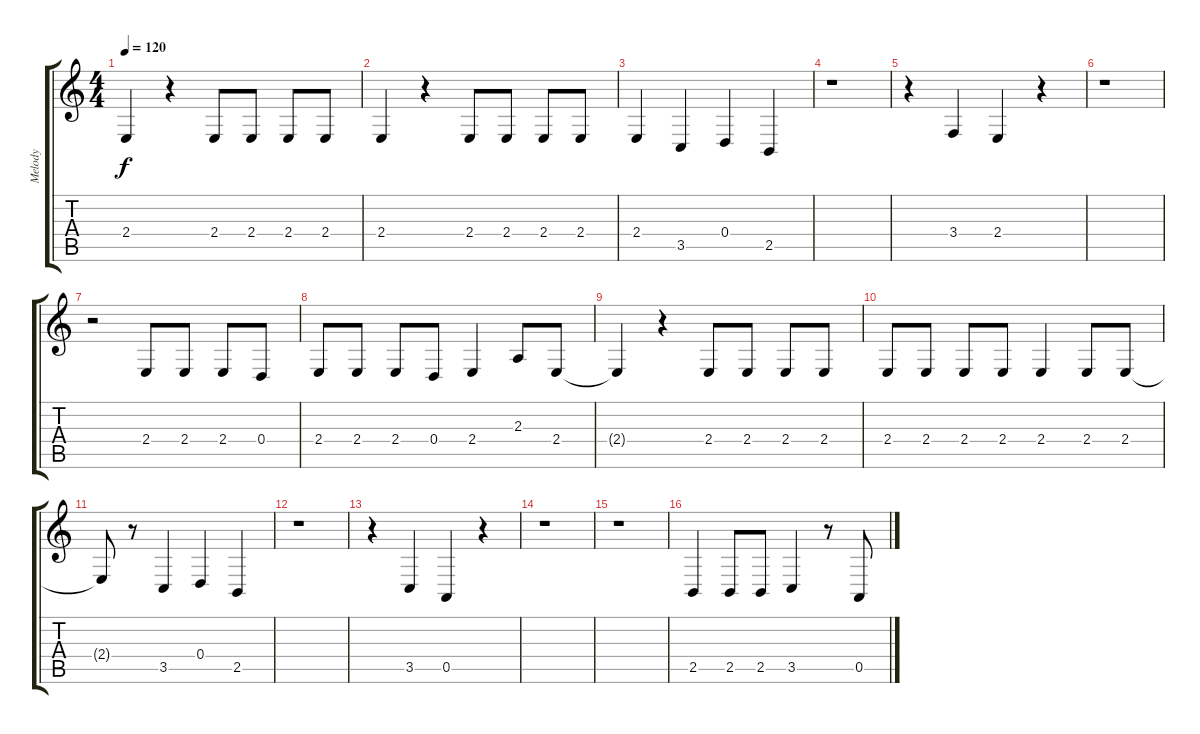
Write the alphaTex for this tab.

\track ("Melody" "Melody") {instrument fx4atmosphere}
\staff {score tabs}
\tuning (E4 B3 G3 D3 A2 E2) {hide}
\ts (4 4)
\tempo 120
\clef g2
\ks c
2.4{t}.4{dy f} r.4 2.4.8 2.4.8 2.4.8 2.4.8 |
2.4.4 r.4 2.4.8 2.4.8 2.4.8 2.4.8 |
2.4.4 3.5.4 0.4.4 2.5.4 |
r.1 |
r.4 3.4.4 2.4.4 r.4 |
r.1 |
r.2 2.4.8 2.4.8 2.4.8 0.4.8 |
2.4.8 2.4.8 2.4.8 0.4.8 2.4.4 2.3.8 2.4.8 |
2.4{t}.4 r.4 2.4.8 2.4.8 2.4.8 2.4.8 |
2.4.8 2.4.8 2.4.8 2.4.8 2.4.4 2.4.8 2.4.8 |
2.4{t}.8 r.8 3.5.4 0.4.4 2.5.4 |
r.1 |
r.4 3.5.4 0.5.4 r.4 |
r.1 |
r.1 |
2.5.4 2.5.8 2.5.8 3.5.4 r.8 0.5.8
